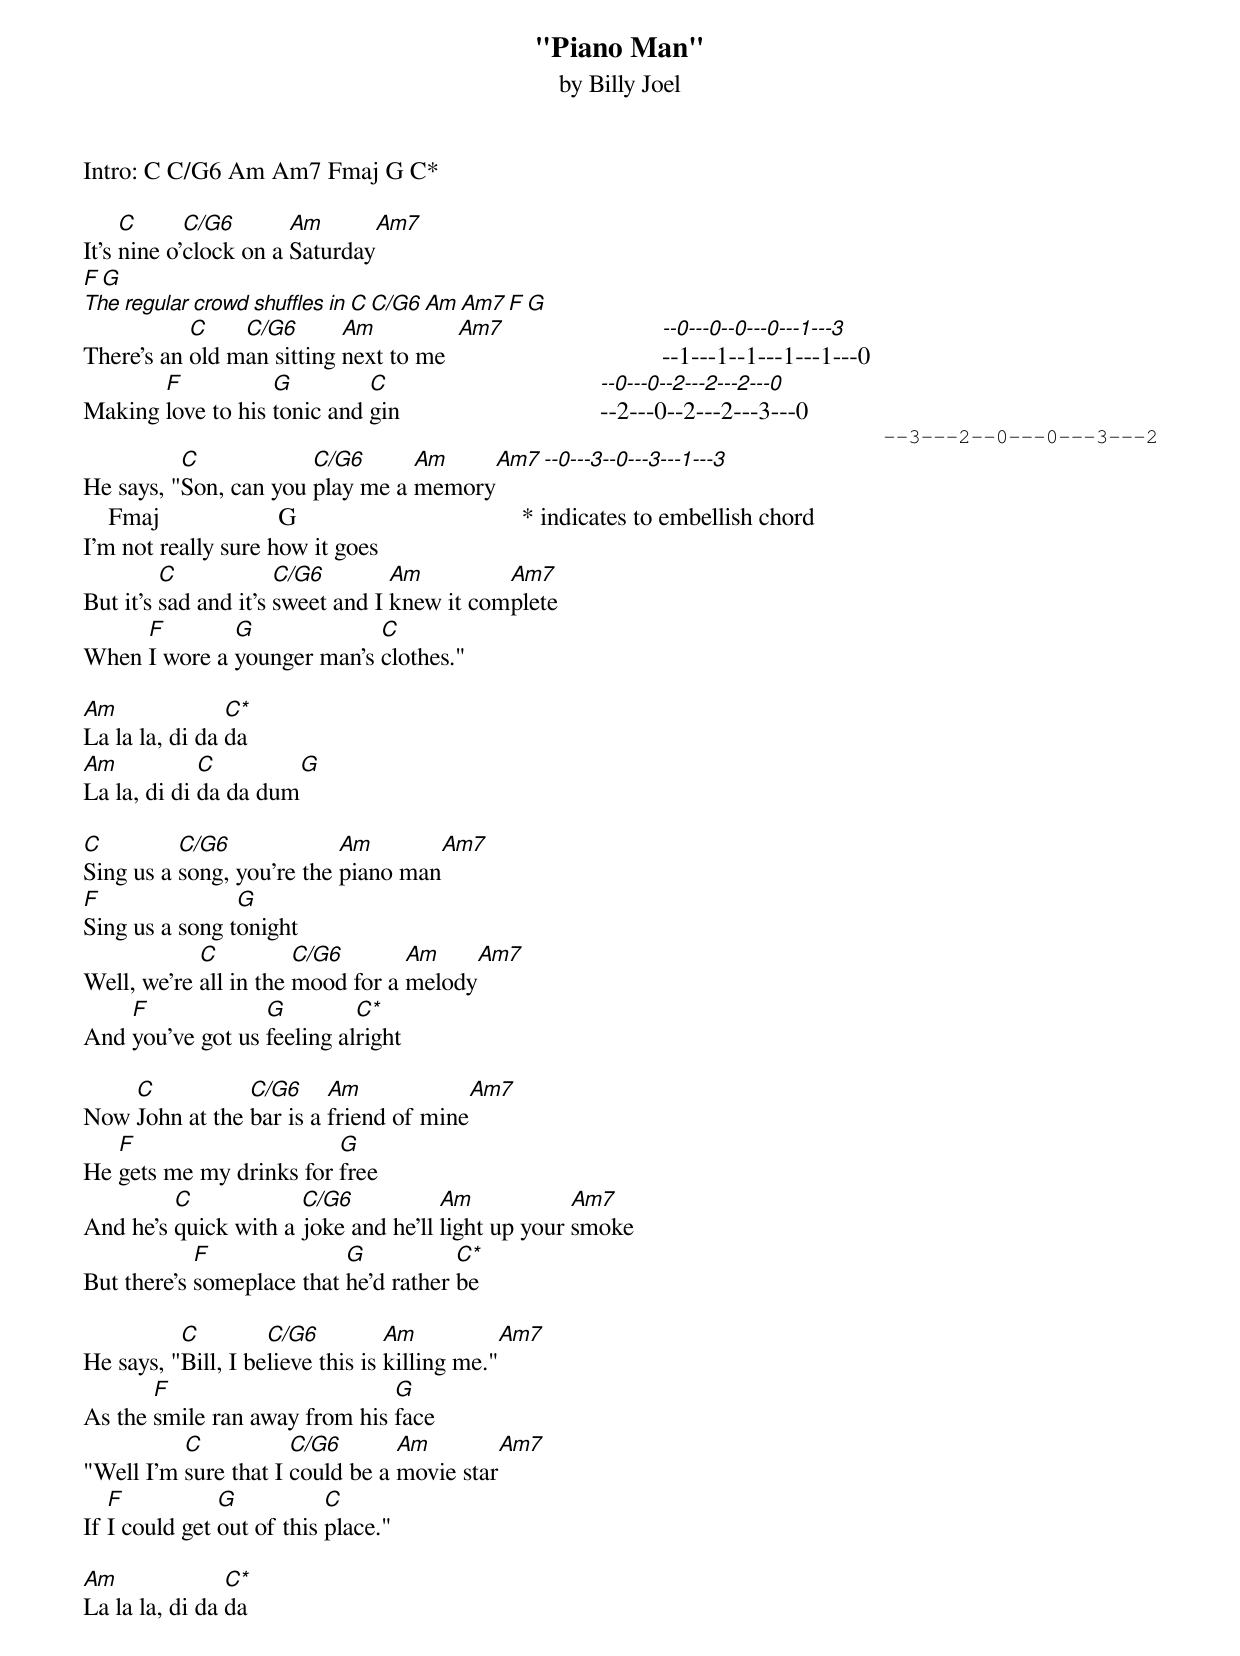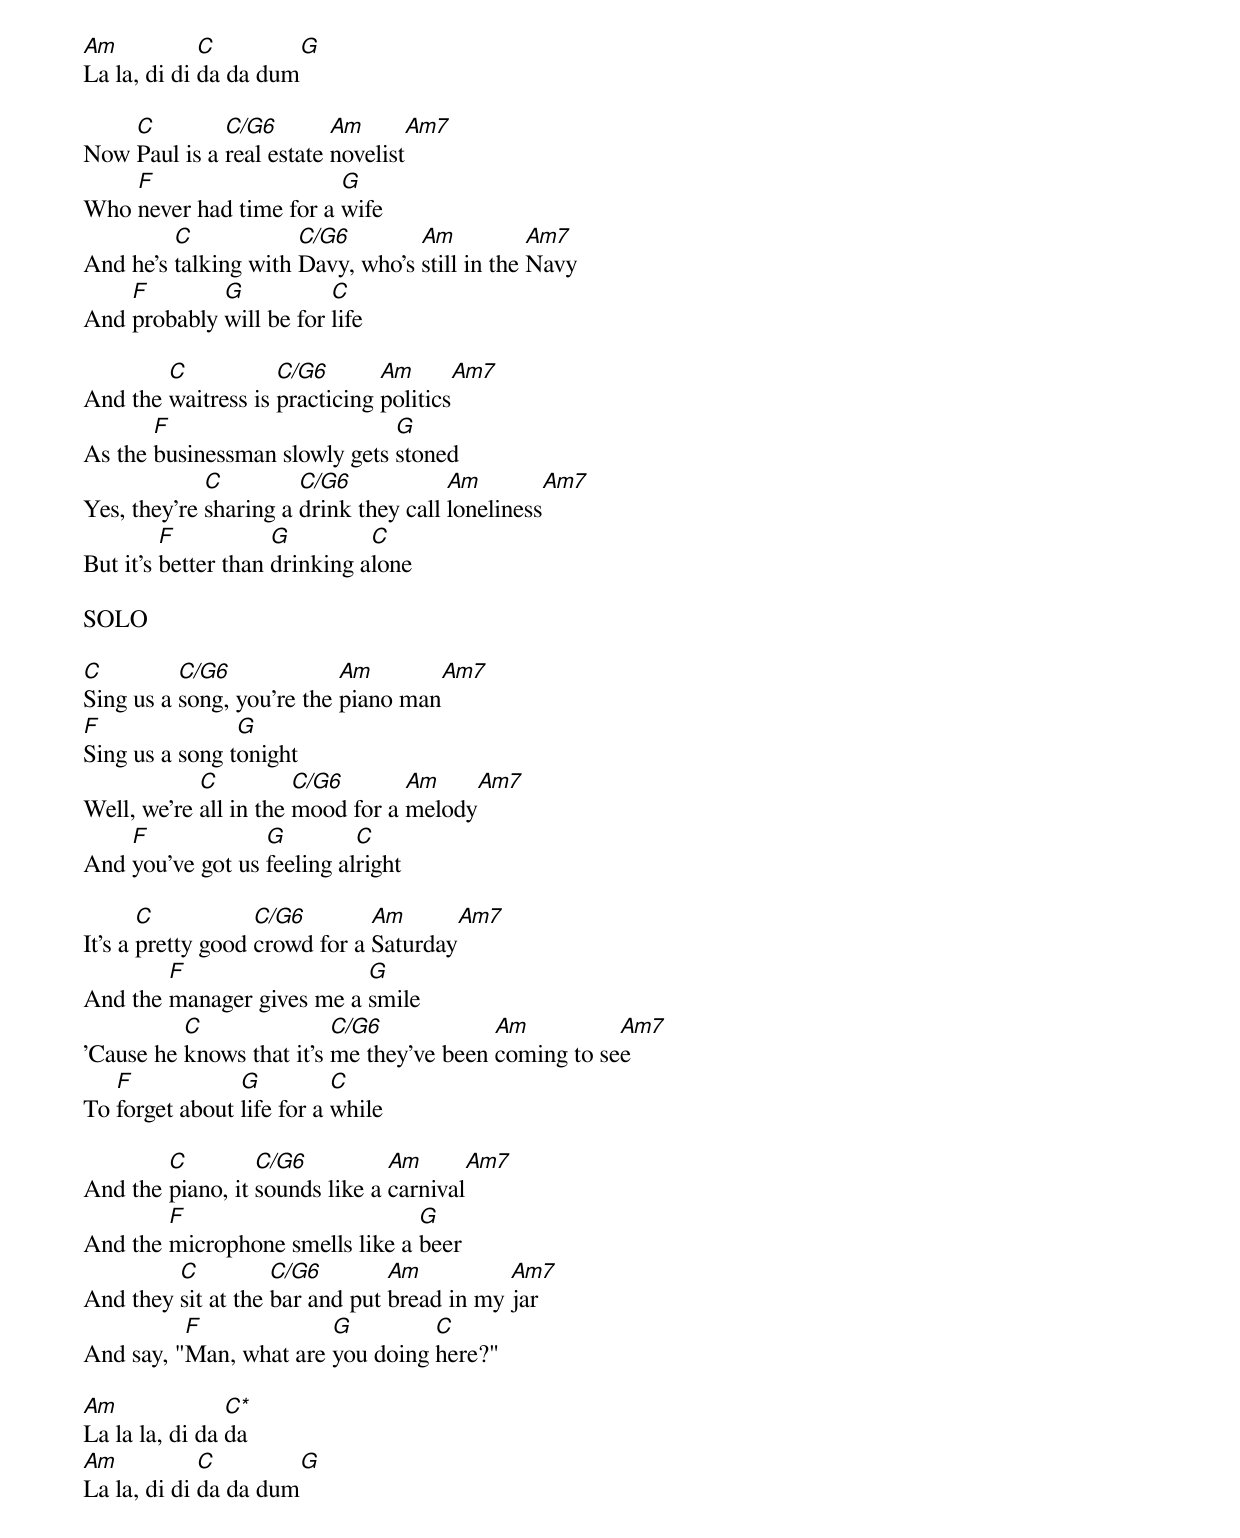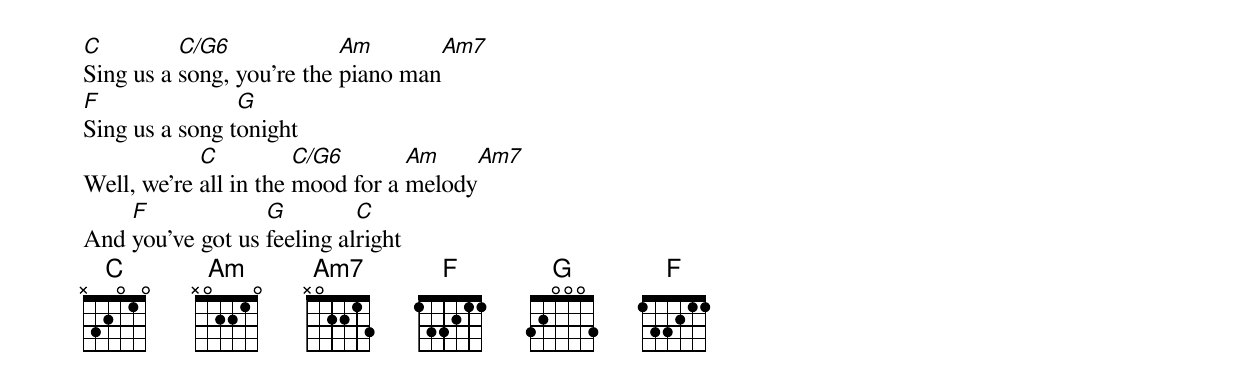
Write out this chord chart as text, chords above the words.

"Piano Man"
by Billy Joel

Intro: C C/G6 Am Am7 Fmaj G C*

     C      C/G6       Am        Am7
It's nine o'clock on a Saturday
Fmaj                       G
The regular crowd shuffles in                                     C C/G6 Am Am7 Fmaj G
           C    C/G6       Am          Am7                      --0---0--0---0---1---3
There's an old man sitting next to me                           --1---1--1---1---1---0
       Fmaj        G         C                                  --0---0--2---2---2---0
Making love to his tonic and gin                                --2---0--2---2---3---0
                                                                --3---2--0---0---3---2
          C            C/G6      Am      Am7                    --0---3--0---3---1---3
He says, "Son, can you play me a memory
    Fmaj                   G                                    * indicates to embellish chord
I'm not really sure how it goes
         C            C/G6        Am         Am7
But it's sad and it's sweet and I knew it complete
     Fmaj     G             C
When I wore a younger man's clothes."

Am              C*
La la la, di da da
Am           C          G
La la, di di da da dum

C         C/G6             Am         Am7
Sing us a song, you're the piano man
F               G
Sing us a song tonight
            C          C/G6       Am      Am7
Well, we're all in the mood for a melody
    F             G         C*
And you've got us feeling alright

    C           C/G6     Am              Am7
Now John at the bar is a friend of mine
   F                     G
He gets me my drinks for free
         C            C/G6           Am            Am7
And he's quick with a joke and he'll light up your smoke
            F              G           C*
But there's someplace that he'd rather be

          C         C/G6          Am            Am7
He says, "Bill, I believe this is killing me."
       F                       G
As the smile ran away from his face
          C           C/G6       Am           Am7
"Well I'm sure that I could be a movie star
   F           G           C
If I could get out of this place."

Am              C*
La la la, di da da
Am           C          G
La la, di di da da dum

    C         C/G6        Am        Am7
Now Paul is a real estate novelist
    F                    G
Who never had time for a wife
         C            C/G6        Am           Am7
And he's talking with Davy, who's still in the Navy
    F        G           C
And probably will be for life

        C           C/G6       Am        Am7
And the waitress is practicing politics
       F                       G
As the businessman slowly gets stoned
             C         C/G6            Am          Am7
Yes, they're sharing a drink they call loneliness
         F           G         C
But it's better than drinking alone

SOLO

C         C/G6             Am         Am7
Sing us a song, you're the piano man
F               G
Sing us a song tonight
            C          C/G6       Am      Am7
Well, we're all in the mood for a melody
    F             G         C
And you've got us feeling alright

       C           C/G6        Am        Am7
It's a pretty good crowd for a Saturday
        F                  G
And the manager gives me a smile
          C               C/G6            Am          Am7
'Cause he knows that it's me they've been coming to see
   F            G          C
To forget about life for a while

        C         C/G6          Am        Am7
And the piano, it sounds like a carnival
        F                        G
And the microphone smells like a beer
         C          C/G6        Am          Am7
And they sit at the bar and put bread in my jar
          F             G         C
And say, "Man, what are you doing here?"

Am              C*
La la la, di da da
Am           C          G
La la, di di da da dum

C         C/G6             Am         Am7
Sing us a song, you're the piano man
F               G
Sing us a song tonight
            C          C/G6       Am      Am7
Well, we're all in the mood for a melody
    F             G         C
And you've got us feeling alright
